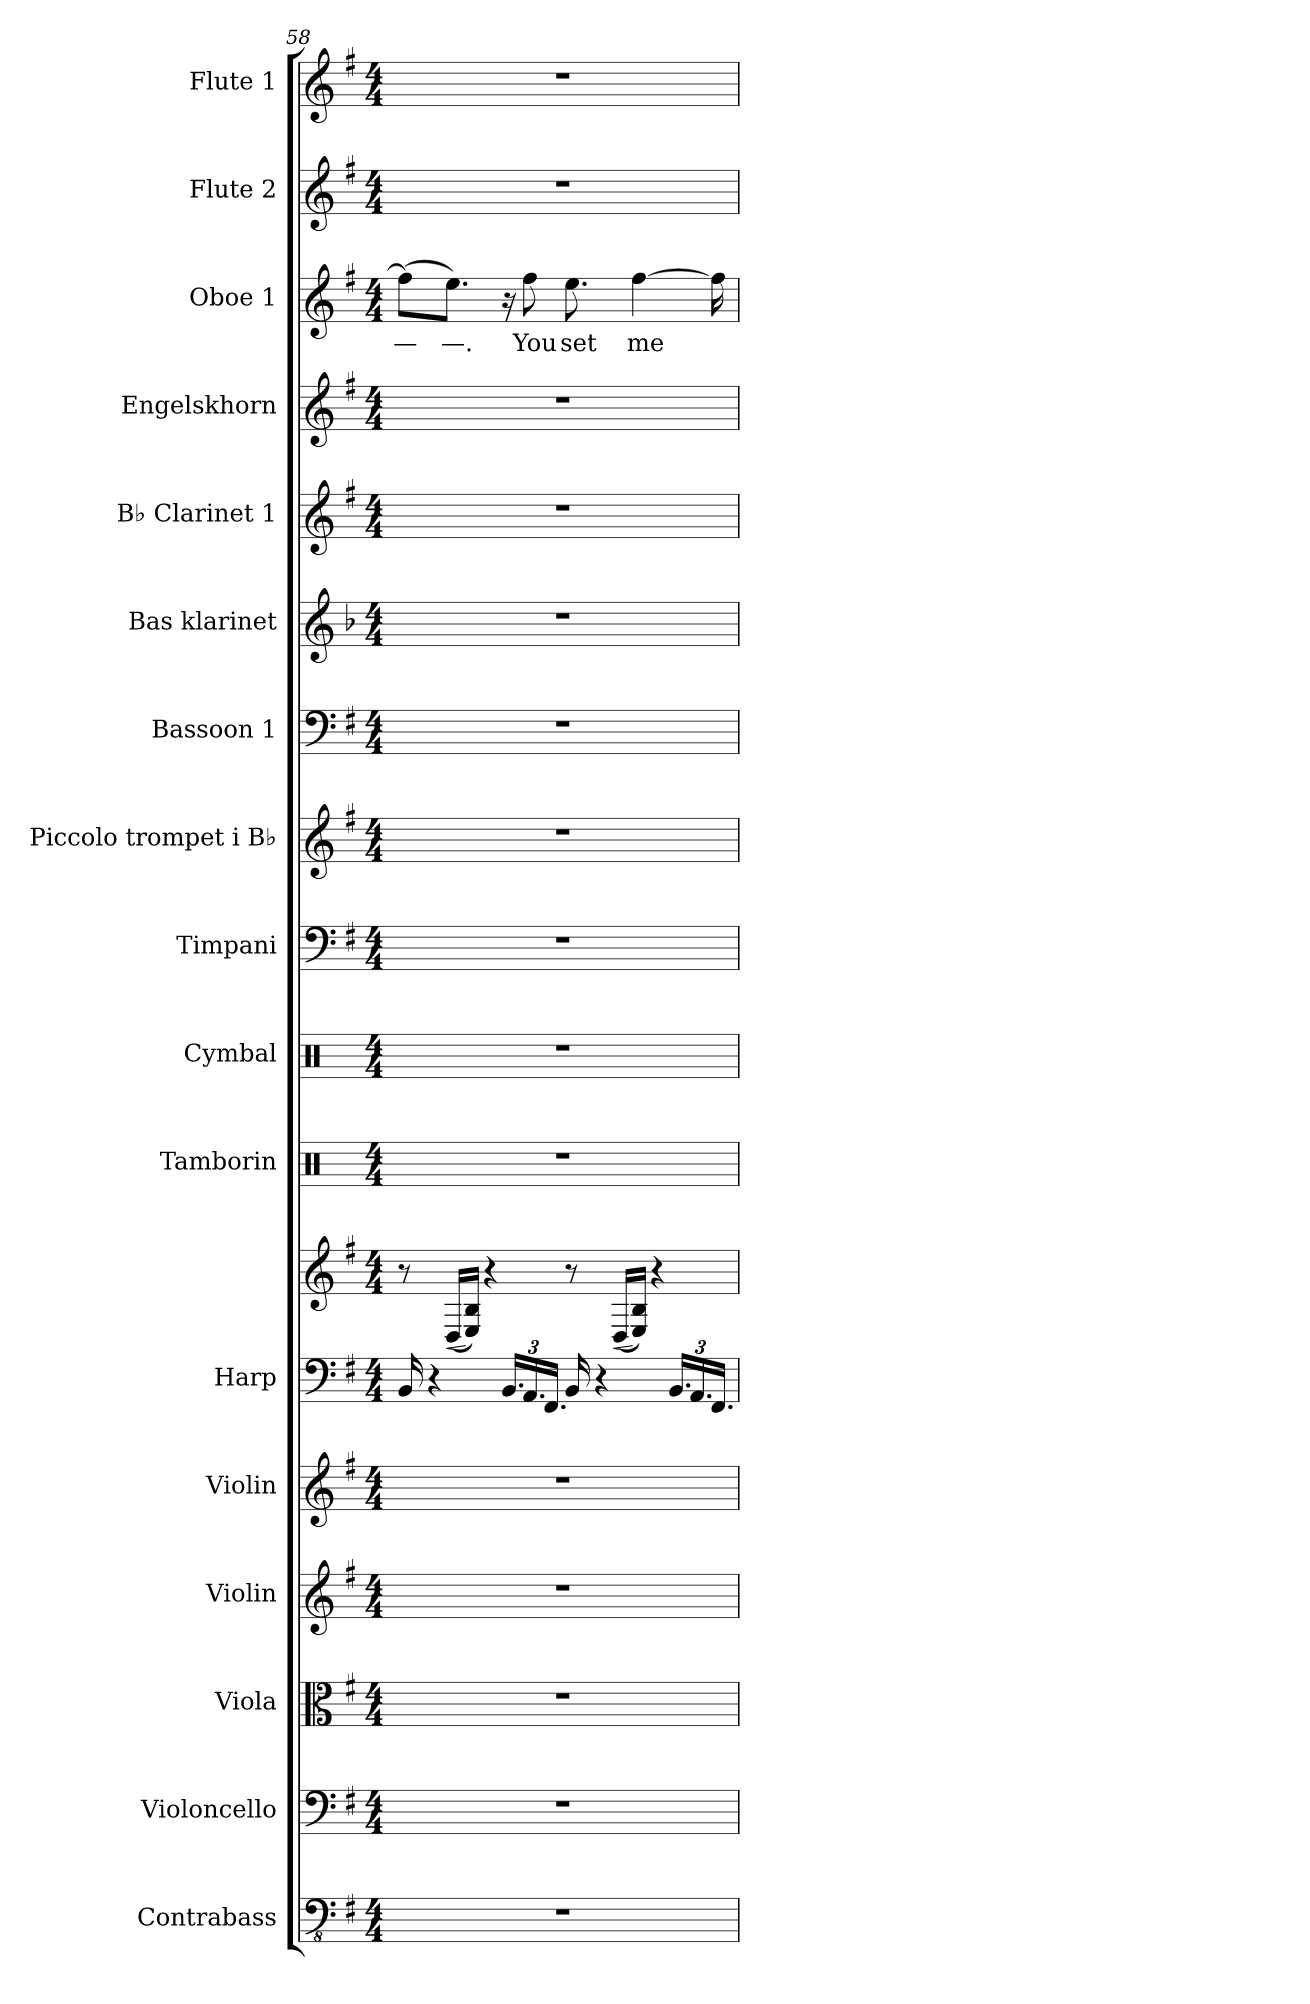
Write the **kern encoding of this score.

**kern	**kern	**kern	**kern	**kern	**kern	**kern	**dynam	**kern	**kern	**kern	**kern	**kern	**kern	**kern	**kern	**kern	**text	**kern	**kern
*part17	*part16	*part15	*part14	*part13	*part12	*part12	*part12	*part11	*part10	*part9	*part8	*part7	*part6	*part5	*part4	*part3	*part3	*part2	*part1
*staff18	*staff17	*staff16	*staff15	*staff14	*staff13	*staff12	*staff12/13	*staff11	*staff10	*staff9	*staff8	*staff7	*staff6	*staff5	*staff4	*staff3	*staff3	*staff2	*staff1
*I"Contrabass	*I"Violoncello	*I"Viola	*I"Violin	*I"Violin	*I"Harp	*	*	*I"Tamborin	*I"Cymbal	*I"Timpani	*I"Piccolo trompet i B♭	*I"Bassoon 1	*I"Bas klarinet	*I"B♭ Clarinet 1	*I"Engelskhorn	*I"Oboe 1	*	*I"Flute 2	*I"Flute 1
*I'Cb.	*I'Vc.	*I'Vla.	*I'Vln.	*I'Vln.	*I'Hrp.	*	*	*I'Tamb.	*I'Cym.	*I'Timp.	*I'P. tpt. i B♭	*I'Bsn. 1	*	*I'B♭ Cl. 1	*I'E.horn	*I'Ob. 1	*	*I'Fl. 2	*I'Fl. 1
*clefFv4	*clefF4	*clefC3	*clefG2	*clefG2	*clefF4	*clefG2	*	*clefX	*clefX	*clefF4	*clefG2	*clefF4	*clefG2	*clefG2	*clefG2	*clefG2	*	*clefG2	*clefG2
*ITrd7c12	*	*	*	*	*	*	*	*	*	*	*ITrd-6c-10	*	*ITrd8c14	*ITrd1c2	*ITrd4c7	*	*	*	*
*k[f#]	*k[f#]	*k[f#]	*k[f#]	*k[f#]	*k[f#]	*k[f#]	*	*k[]	*k[]	*k[f#]	*k[b-]	*k[f#]	*k[b-]	*k[b-]	*k[]	*k[f#]	*	*k[f#]	*k[f#]
*M4/4	*M4/4	*M4/4	*M4/4	*M4/4	*M4/4	*M4/4	*	*M4/4	*M4/4	*M4/4	*M4/4	*M4/4	*M4/4	*M4/4	*M4/4	*M4/4	*	*M4/4	*M4/4
=58	=58	=58	=58	=58	=58	=58	=58	=58	=58	=58	=58	=58	=58	=58	=58	=58	=58	=58	=58
1r	1r	1r	1r	1r	16BB/	8r	.	1r	1r	1r	1r	1r	1r	1r	1r	(8ff#\L]	—	1r	1r
.	.	.	.	.	4r	.	.	.	.	.	.	.	.	.	.	.	.	.	.
!	!	!	!	!	!	!	!LO:HP:b	!	!	!	!	!	!	!	!	!	!	!	!
.	.	.	.	.	.	(16D/LL	<	.	.	.	.	.	.	.	.	8.ee\J)	—.	.	.
.	.	.	.	.	.	16E/ 16B/JJ)	[	.	.	.	.	.	.	.	.	.	.	.	.
.	.	.	.	.	.	4r	.	.	.	.	.	.	.	.	.	.	.	.	.
*	*	*	*	*	*Xbrackettup	*	*	*	*	*	*	*	*	*	*	*	*	*	*
.	.	.	.	.	24.BB/LL	.	.	.	.	.	.	.	.	.	.	16r	.	.	.
.	.	.	.	.	24.AA/	.	.	.	.	.	.	.	.	.	.	8ff#\	You	.	.
.	.	.	.	.	24.FF#/JJ	.	.	.	.	.	.	.	.	.	.	.	.	.	.
.	.	.	.	.	16BB/	8r	.	.	.	.	.	.	.	.	.	8.ee\	set	.	.
.	.	.	.	.	4r	.	.	.	.	.	.	.	.	.	.	.	.	.	.
!	!	!	!	!	!	!	!LO:HP:b	!	!	!	!	!	!	!	!	!	!	!	!
.	.	.	.	.	.	(16D/LL	<	.	.	.	.	.	.	.	.	.	.	.	.
.	.	.	.	.	.	16E/ 16B/JJ)	[	.	.	.	.	.	.	.	.	[4ff#\	me	.	.
.	.	.	.	.	.	4r	.	.	.	.	.	.	.	.	.	.	.	.	.
.	.	.	.	.	24.BB/LL	.	.	.	.	.	.	.	.	.	.	.	.	.	.
.	.	.	.	.	24.AA/	.	.	.	.	.	.	.	.	.	.	.	.	.	.
.	.	.	.	.	24.FF#/JJ	.	.	.	.	.	.	.	.	.	.	16ff#\]	.	.	.
=	=	=	=	=	=	=	=	=	=	=	=	=	=	=	=	=	=	=	=
*-	*-	*-	*-	*-	*-	*-	*-	*-	*-	*-	*-	*-	*-	*-	*-	*-	*-	*-	*-
